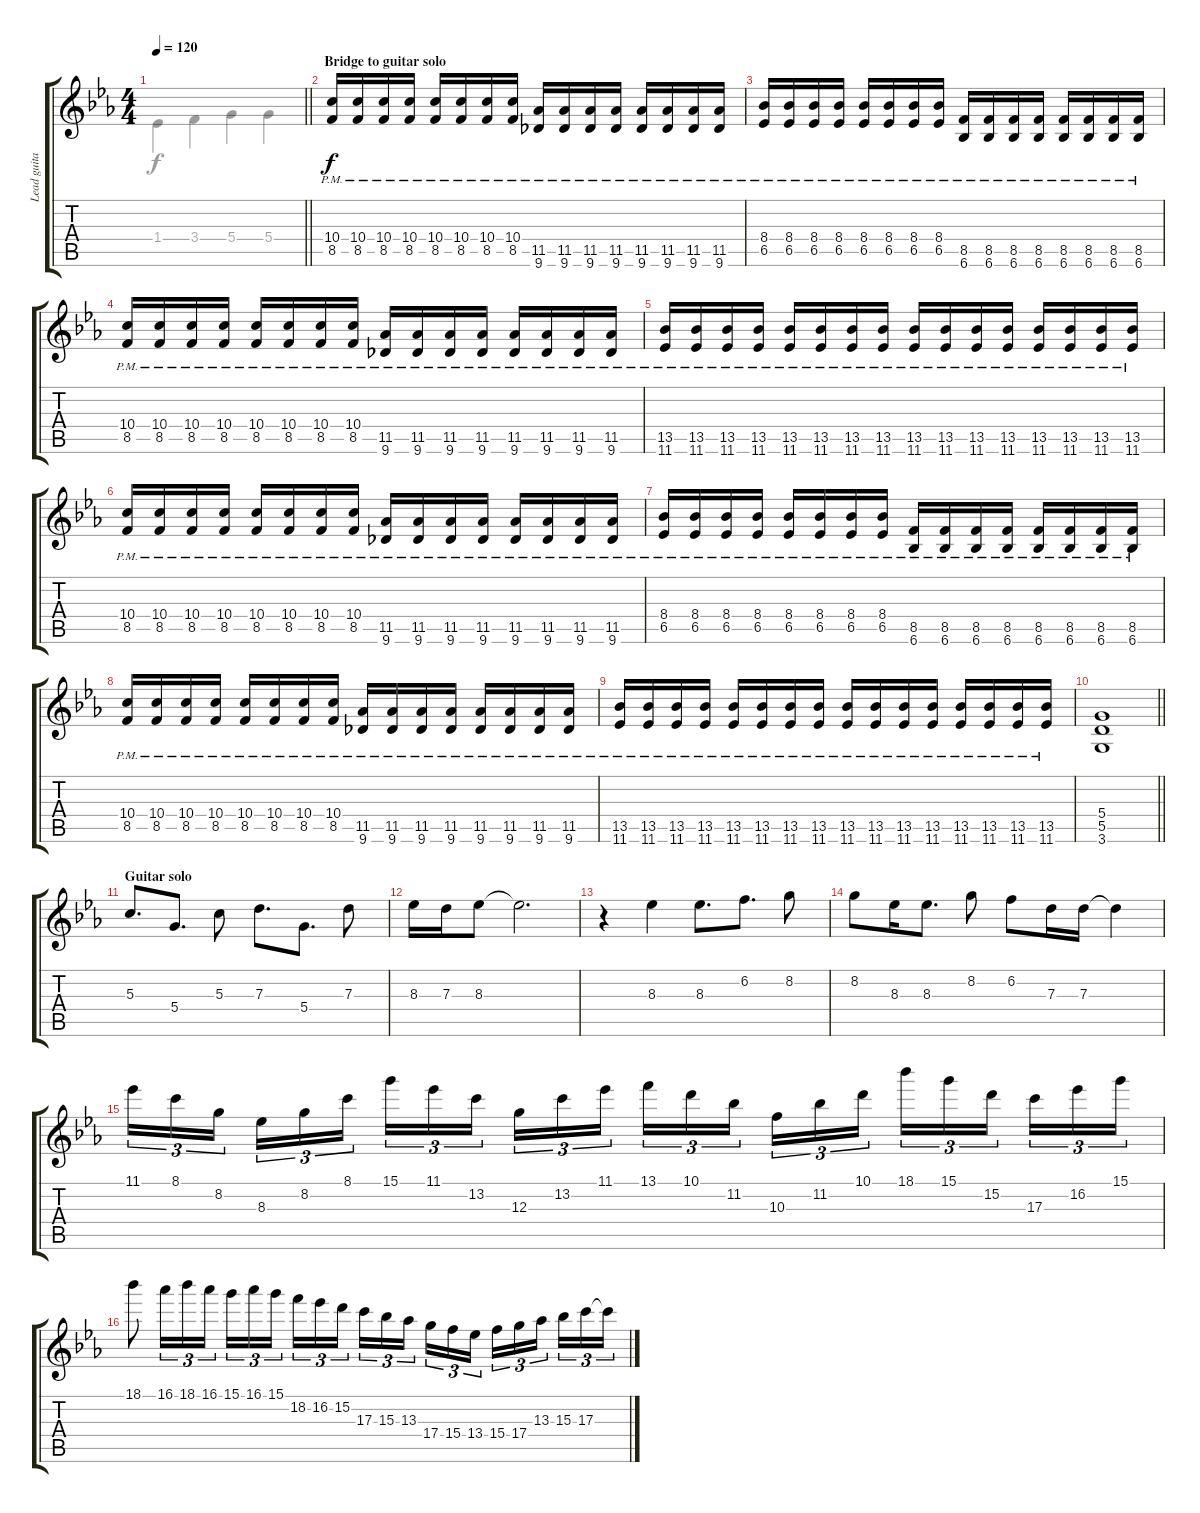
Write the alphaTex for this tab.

\track ("Lead guitar" "Lead guita") {instrument distortionguitar}
\staff {score tabs}
\tuning (E4 B3 G3 D3 A2 E2) {hide}
\voice
\ts (4 4)
\tempo 120
\clef g2
\barLineRight lightlight
\ks cminor
|
\section ("" "Bridge to guitar solo")
(10.4{pm} 8.5{pm}).16 (10.4{pm} 8.5{pm}).16 (10.4{pm} 8.5{pm}).16 (10.4{pm} 8.5{pm}).16 (10.4{pm} 8.5{pm}).16 (10.4{pm} 8.5{pm}).16 (10.4{pm} 8.5{pm}).16 (10.4{pm} 8.5{pm}).16 (11.5{pm} 9.6{pm}).16 (11.5{pm} 9.6{pm}).16 (11.5{pm} 9.6{pm}).16 (11.5{pm} 9.6{pm}).16 (11.5{pm} 9.6{pm}).16 (11.5{pm} 9.6{pm}).16 (11.5{pm} 9.6{pm}).16 (11.5{pm} 9.6{pm}).16 |
(8.4{pm} 6.5{pm}).16 (8.4{pm} 6.5{pm}).16 (8.4{pm} 6.5{pm}).16 (8.4{pm} 6.5{pm}).16 (8.4{pm} 6.5{pm}).16 (8.4{pm} 6.5{pm}).16 (8.4{pm} 6.5{pm}).16 (8.4{pm} 6.5{pm}).16 (8.5{pm} 6.6{pm}).16 (8.5{pm} 6.6{pm}).16 (8.5{pm} 6.6{pm}).16 (8.5{pm} 6.6{pm}).16 (8.5{pm} 6.6{pm}).16 (8.5{pm} 6.6{pm}).16 (8.5{pm} 6.6{pm}).16 (8.5{pm} 6.6{pm}).16 |
(10.4{pm} 8.5{pm}).16 (10.4{pm} 8.5{pm}).16 (10.4{pm} 8.5{pm}).16 (10.4{pm} 8.5{pm}).16 (10.4{pm} 8.5{pm}).16 (10.4{pm} 8.5{pm}).16 (10.4{pm} 8.5{pm}).16 (10.4{pm} 8.5{pm}).16 (11.5{pm} 9.6{pm}).16 (11.5{pm} 9.6{pm}).16 (11.5{pm} 9.6{pm}).16 (11.5{pm} 9.6{pm}).16 (11.5{pm} 9.6{pm}).16 (11.5{pm} 9.6{pm}).16 (11.5{pm} 9.6{pm}).16 (11.5{pm} 9.6{pm}).16 |
(13.5{pm} 11.6{pm}).16 (13.5{pm} 11.6{pm}).16 (13.5{pm} 11.6{pm}).16 (13.5{pm} 11.6{pm}).16 (13.5{pm} 11.6{pm}).16 (13.5{pm} 11.6{pm}).16 (13.5{pm} 11.6{pm}).16 (13.5{pm} 11.6{pm}).16 (13.5{pm} 11.6{pm}).16 (13.5{pm} 11.6{pm}).16 (13.5{pm} 11.6{pm}).16 (13.5{pm} 11.6{pm}).16 (13.5{pm} 11.6{pm}).16 (13.5{pm} 11.6{pm}).16 (13.5{pm} 11.6{pm}).16 (13.5{pm} 11.6{pm}).16 |
(10.4{pm} 8.5{pm}).16 (10.4{pm} 8.5{pm}).16 (10.4{pm} 8.5{pm}).16 (10.4{pm} 8.5{pm}).16 (10.4{pm} 8.5{pm}).16 (10.4{pm} 8.5{pm}).16 (10.4{pm} 8.5{pm}).16 (10.4{pm} 8.5{pm}).16 (11.5{pm} 9.6{pm}).16 (11.5{pm} 9.6{pm}).16 (11.5{pm} 9.6{pm}).16 (11.5{pm} 9.6{pm}).16 (11.5{pm} 9.6{pm}).16 (11.5{pm} 9.6{pm}).16 (11.5{pm} 9.6{pm}).16 (11.5{pm} 9.6{pm}).16 |
(8.4{pm} 6.5{pm}).16 (8.4{pm} 6.5{pm}).16 (8.4{pm} 6.5{pm}).16 (8.4{pm} 6.5{pm}).16 (8.4{pm} 6.5{pm}).16 (8.4{pm} 6.5{pm}).16 (8.4{pm} 6.5{pm}).16 (8.4{pm} 6.5{pm}).16 (8.5{pm} 6.6{pm}).16 (8.5{pm} 6.6{pm}).16 (8.5{pm} 6.6{pm}).16 (8.5{pm} 6.6{pm}).16 (8.5{pm} 6.6{pm}).16 (8.5{pm} 6.6{pm}).16 (8.5{pm} 6.6{pm}).16 (8.5{pm} 6.6{pm}).16 |
(10.4{pm} 8.5{pm}).16 (10.4{pm} 8.5{pm}).16 (10.4{pm} 8.5{pm}).16 (10.4{pm} 8.5{pm}).16 (10.4{pm} 8.5{pm}).16 (10.4{pm} 8.5{pm}).16 (10.4{pm} 8.5{pm}).16 (10.4{pm} 8.5{pm}).16 (11.5{pm} 9.6{pm}).16 (11.5{pm} 9.6{pm}).16 (11.5{pm} 9.6{pm}).16 (11.5{pm} 9.6{pm}).16 (11.5{pm} 9.6{pm}).16 (11.5{pm} 9.6{pm}).16 (11.5{pm} 9.6{pm}).16 (11.5{pm} 9.6{pm}).16 |
(13.5{pm} 11.6{pm}).16 (13.5{pm} 11.6{pm}).16 (13.5{pm} 11.6{pm}).16 (13.5{pm} 11.6{pm}).16 (13.5{pm} 11.6{pm}).16 (13.5{pm} 11.6{pm}).16 (13.5{pm} 11.6{pm}).16 (13.5{pm} 11.6{pm}).16 (13.5{pm} 11.6{pm}).16 (13.5{pm} 11.6{pm}).16 (13.5{pm} 11.6{pm}).16 (13.5{pm} 11.6{pm}).16 (13.5{pm} 11.6{pm}).16 (13.5{pm} 11.6{pm}).16 (13.5{pm} 11.6{pm}).16 (13.5{pm} 11.6{pm}).16 |
\barLineRight lightlight
(5.4 5.5 3.6).1 |
\section ("" "Guitar solo")
5.3.8{d balance 8} 5.4.8{d} 5.3.8 7.3.8{d} 5.4.8{d} 7.3.8 |
8.3.16 7.3.16 8.3.8 8.3{t}.2{d} |
r.4 8.3.4 8.3.8{d} 6.2.8{d} 8.2.8 |
8.2.8 8.3.16 8.3.8{d} 8.2.8 6.2.8 7.3.16 7.3.16 7.3{t}.4 |
11.1.16{tu (3 2)} 8.1.16{tu (3 2)} 8.2.16{tu (3 2) beam splitsecondary} 8.3.16{tu (3 2)} 8.2.16{tu (3 2)} 8.1.16{tu (3 2)} 15.1.16{tu (3 2)} 11.1.16{tu (3 2)} 13.2.16{tu (3 2) beam splitsecondary} 12.3.16{tu (3 2)} 13.2.16{tu (3 2)} 11.1.16{tu (3 2)} 13.1.16{tu (3 2)} 10.1.16{tu (3 2)} 11.2.16{tu (3 2) beam splitsecondary} 10.3.16{tu (3 2)} 11.2.16{tu (3 2)} 10.1.16{tu (3 2)} 18.1.16{tu (3 2)} 15.1.16{tu (3 2)} 15.2.16{tu (3 2) beam splitsecondary} 17.3.16{tu (3 2)} 16.2.16{tu (3 2)} 15.1.16{tu (3 2)} |
18.1.8 16.1.16{tu (3 2)} 18.1.16{tu (3 2)} 16.1.16{tu (3 2)} 15.1.16{tu (3 2)} 16.1.16{tu (3 2)} 15.1.16{tu (3 2) beam splitsecondary} 18.2.16{tu (3 2)} 16.2.16{tu (3 2)} 15.2.16{tu (3 2)} 17.3.16{tu (3 2)} 15.3.16{tu (3 2)} 13.3.16{tu (3 2) beam splitsecondary} 17.4.16{tu (3 2)} 15.4.16{tu (3 2)} 13.4.16{tu (3 2)} 15.4.16{tu (3 2)} 17.4.16{tu (3 2)} 13.3.16{tu (3 2) beam splitsecondary} 15.3.16{tu (3 2)} 17.3.16{tu (3 2)} 17.3{t}.16{tu (3 2)}
\voice
\clef g2
\ottava regular
\simile none
\barLineRight lightlight
\ks cminor
1.4.4{dy f} 3.4.4 5.4.4 5.4.4 |
|
|
|
|
|
|
|
|
\barLineRight lightlight
|
|
|
|
|
|
